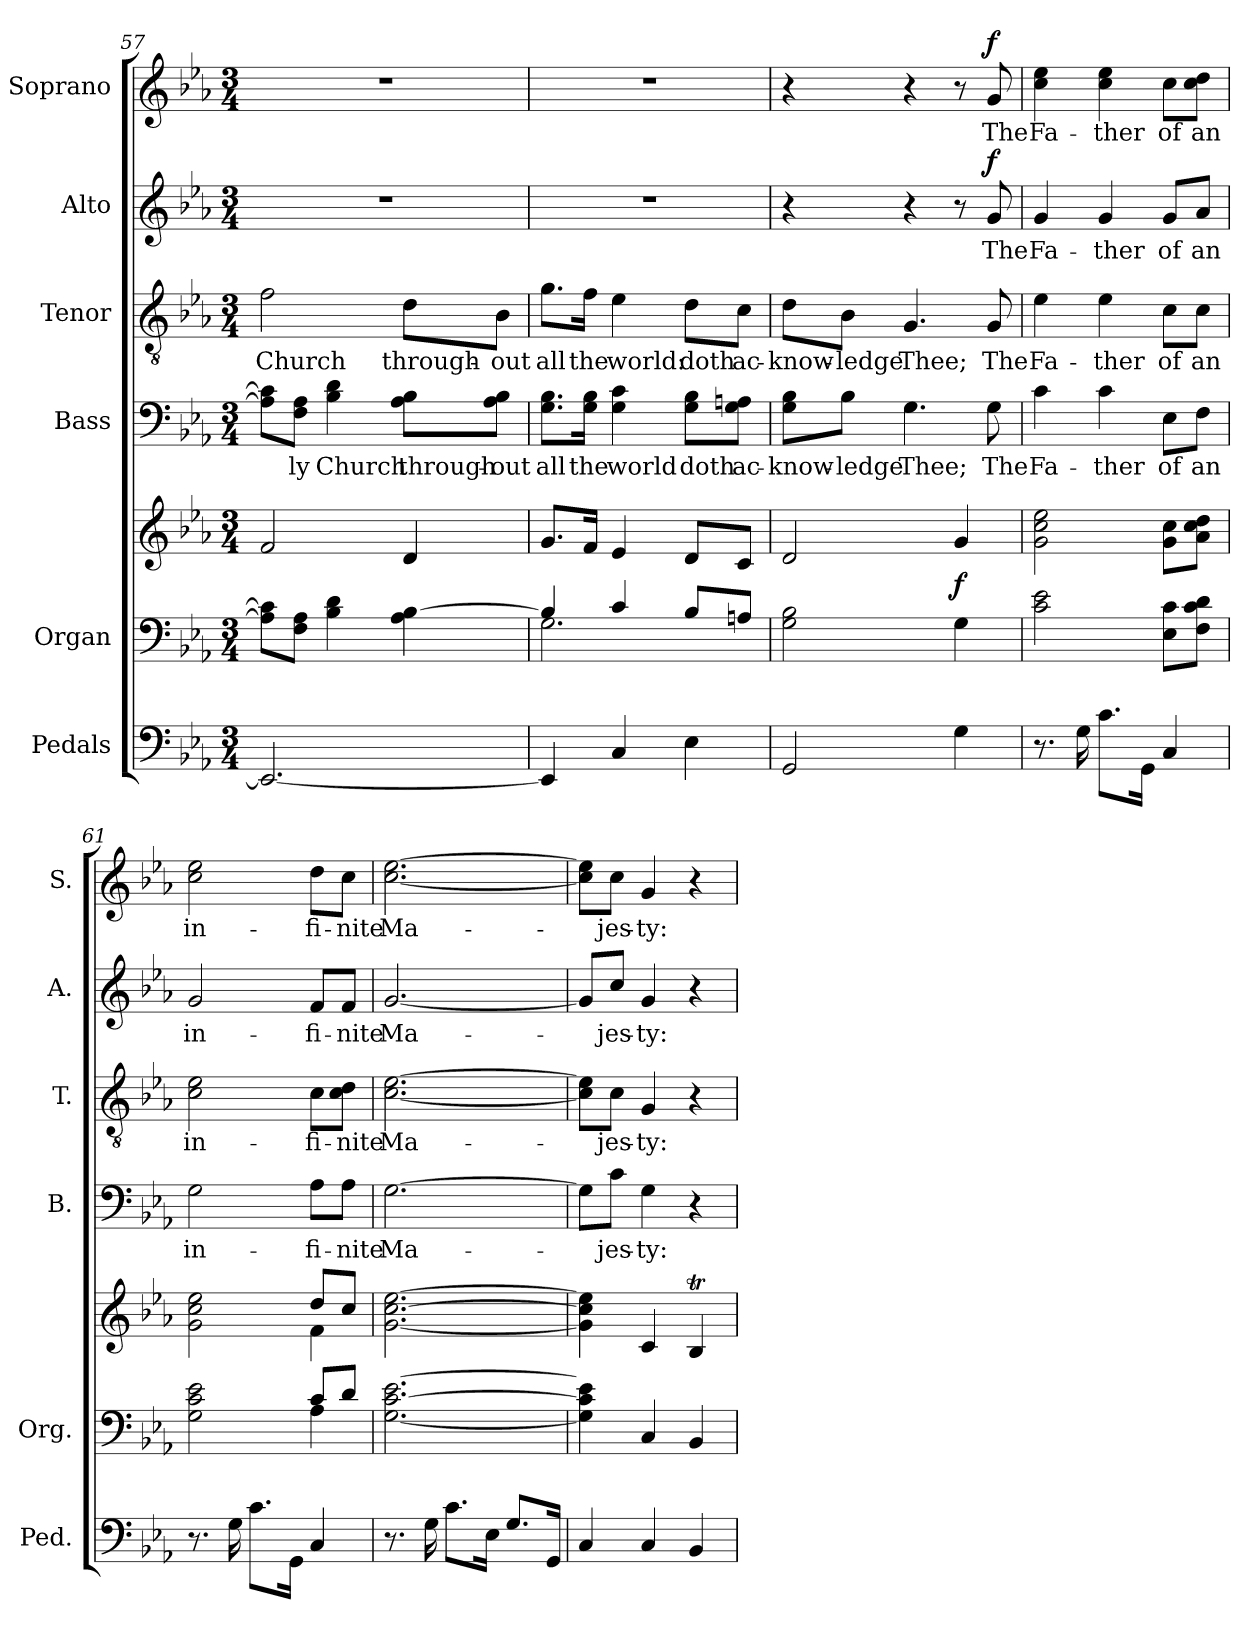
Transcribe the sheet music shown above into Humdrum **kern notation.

**kern	**kern	**kern	**dynam	**kern	**text	**kern	**text	**kern	**text	**dynam	**kern	**text	**dynam
*part6	*part5	*part5	*part5	*part4	*part4	*part3	*part3	*part2	*part2	*part2	*part1	*part1	*part1
*staff7	*staff6	*staff5	*staff5/6	*staff4	*staff4	*staff3	*staff3	*staff2	*staff2	*staff2	*staff1	*staff1	*staff1
*I"Pedals	*I"Organ	*	*	*I"Bass	*	*I"Tenor	*	*I"Alto	*	*	*I"Soprano	*	*
*I'Ped.	*I'Org.	*	*	*I'B.	*	*I'T.	*	*I'A.	*	*	*I'S.	*	*
*clefF4	*clefF4	*clefG2	*	*clefF4	*	*clefGv2	*	*clefG2	*	*	*clefG2	*	*
*	*	*	*	*	*	*ITrd7c12	*	*	*	*	*	*	*
*k[b-e-a-]	*k[b-e-a-]	*k[b-e-a-]	*	*k[b-e-a-]	*	*k[b-e-a-]	*	*k[b-e-a-]	*	*	*k[b-e-a-]	*	*
*E-:	*E-:	*E-:	*	*E-:	*	*E-:	*	*E-:	*	*	*E-:	*	*
*M3/4	*M3/4	*M3/4	*	*M3/4	*	*M3/4	*	*M3/4	*	*	*M3/4	*	*
=57	=57	=57	=57	=57	=57	=57	=57	=57	=57	=57	=57	=57	=57
!	!	!	!	!	!	!	!LO:LY:b:color=#000000	!LO:N:vis=1	!	!	!LO:N:vis=1	!	!
2.EE-i/_	8A-i\] 8ci]L	2fi/	.	8A-i\] 8ci]L	.	2Fi\	Church	2.r	.	.	2.r	.	.
!	!	!	!	!	!LO:LY:b:color=#000000	!	!	!	!	!	!	!	!
.	8Fi\ 8A-iJ	.	.	8Fi\ 8A-iJ	-ly	.	.	.	.	.	.	.	.
!	!	!	!	!	!LO:LY:b:color=#000000	!	!	!	!	!	!	!	!
.	4B-i\ 4di	.	.	4B-i\ 4di	Church	.	.	.	.	.	.	.	.
!	!	!	!	!	!LO:LY:b:color=#000000	!	!	!	!	!	!	!	!
!	!	!	!	!	!	!	!LO:LY:b:color=#000000	!	!	!	!	!	!
.	4A-i\ [4B-i	4di/	.	8A-i\ 8B-iL	through-	8Di\L	through-	.	.	.	.	.	.
!	!	!	!	!	!LO:LY:b:color=#000000	!	!	!	!	!	!	!	!
!	!	!	!	!	!	!	!LO:LY:b:color=#000000	!	!	!	!	!	!
.	.	.	.	8A-i\ 8B-iJ	-out	8BB-i\J	-out	.	.	.	.	.	.
=58	=58	=58	=58	=58	=58	=58	=58	=58	=58	=58	=58	=58	=58
*	*^	*	*	*	*	*	*	*	*	*	*	*	*
!	!	!	!	!	!	!LO:LY:b:color=#000000	!	!	!	!	!	!	!	!
!	!	!	!	!	!	!	!	!LO:LY:b:color=#000000	!LO:N:vis=1	!	!	!LO:N:vis=1	!	!
4EE-i/]	4B-i/]	2.Gi\	8.gi/L	.	8.Gi\ 8.B-iL	all	8.Gi\L	all	2.r	.	.	2.r	.	.
!	!	!	!	!	!	!LO:LY:b:color=#000000	!	!	!	!	!	!	!	!
!	!	!	!	!	!	!	!	!LO:LY:b:color=#000000	!	!	!	!	!	!
.	.	.	16fi/Jk	.	16Gi\ 16B-iJk	the	16Fi\Jk	the	.	.	.	.	.	.
!	!	!	!	!	!	!LO:LY:b:color=#000000	!	!	!	!	!	!	!	!
!	!	!	!	!	!	!	!	!LO:LY:b:color=#000000	!	!	!	!	!	!
4Ci/	4ci/	.	4e-i/	.	4Gi\ 4ci	world	4E-i\	world:	.	.	.	.	.	.
!	!	!	!	!	!	!LO:LY:b:color=#000000	!	!	!	!	!	!	!	!
!	!	!	!	!	!	!	!	!LO:LY:b:color=#000000	!	!	!	!	!	!
4E-i\	8B-i/L	.	8di/L	.	8Gi\ 8B-iL	doth	8Di\L	doth	.	.	.	.	.	.
!	!	!	!	!	!	!LO:LY:b:color=#000000	!	!	!	!	!	!	!	!
!	!	!	!	!	!	!	!	!LO:LY:b:color=#000000	!	!	!	!	!	!
.	8Ani/J	.	8ci/J	.	8Gi\ 8AniJ	ac-	8Ci\J	ac-	.	.	.	.	.	.
*	*v	*v	*	*	*	*	*	*	*	*	*	*	*	*
!!LO:LB:g=z
=59	=59	=59	=59	=59	=59	=59	=59	=59	=59	=59	=59	=59	=59
!	!	!	!	!	!LO:LY:b:color=#000000	!	!	!	!	!	!	!	!
!	!	!	!	!	!	!	!LO:LY:b:color=#000000	!	!	!	!	!	!
2GGi/	2Gi\ 2B-i	2di/	.	8Gi\ 8B-iL	-know-	8Di\L	-know-	4r	.	.	4r	.	.
!	!	!	!	!	!LO:LY:b:color=#000000	!	!	!	!	!	!	!	!
!	!	!	!	!	!	!	!LO:LY:b:color=#000000	!	!	!	!	!	!
.	.	.	.	8B-i\J	-ledge	8BB-i\J	-ledge	.	.	.	.	.	.
!	!	!	!	!	!LO:LY:b:color=#000000	!	!	!	!	!	!	!	!
!	!	!	!	!	!	!	!LO:LY:b:color=#000000	!	!	!	!	!	!
.	.	.	.	4.Gi\	Thee;	4.GGi/	Thee;	4r	.	.	4r	.	.
4Gi\	4Gi\	4gi/	f	.	.	.	.	8r	.	.	8r	.	.
!	!	!	!	!	!LO:LY:b:color=#000000	!	!	!	!	!	!	!	!
!	!	!	!	!	!	!	!LO:LY:b:color=#000000	!	!	!	!	!	!
!	!	!	!	!	!	!	!	!	!LO:LY:b:color=#000000	!	!	!	!
!	!	!	!	!	!	!	!	!	!	!	!	!LO:LY:b:color=#000000	!
.	.	.	.	8Gi\	The	8GGi/	The	8gi/	The	f	8gi/	The	f
=60	=60	=60	=60	=60	=60	=60	=60	=60	=60	=60	=60	=60	=60
!	!	!	!	!	!LO:LY:b:color=#000000	!	!	!	!	!	!	!	!
!	!	!	!	!	!	!	!LO:LY:b:color=#000000	!	!	!	!	!	!
!	!	!	!	!	!	!	!	!	!LO:LY:b:color=#000000	!	!	!	!
!	!	!	!	!	!	!	!	!	!	!	!	!LO:LY:b:color=#000000	!
8.r	2ci\ 2e-i	2gi\ 2cci 2ee-i	.	4ci\	Fa-	4E-i\	Fa-	4gi/	Fa-	.	4cci\ 4ee-i	Fa-	.
16Gi\	.	.	.	.	.	.	.	.	.	.	.	.	.
!	!	!	!	!	!LO:LY:b:color=#000000	!	!	!	!	!	!	!	!
!	!	!	!	!	!	!	!LO:LY:b:color=#000000	!	!	!	!	!	!
!	!	!	!	!	!	!	!	!	!LO:LY:b:color=#000000	!	!	!	!
!	!	!	!	!	!	!	!	!	!	!	!	!LO:LY:b:color=#000000	!
8.ci\L	.	.	.	4ci\	-ther	4E-i\	-ther	4gi/	-ther	.	4cci\ 4ee-i	-ther	.
16GGi\Jk	.	.	.	.	.	.	.	.	.	.	.	.	.
!	!	!	!	!	!LO:LY:b:color=#000000	!	!	!	!	!	!	!	!
!	!	!	!	!	!	!	!LO:LY:b:color=#000000	!	!	!	!	!	!
!	!	!	!	!	!	!	!	!	!LO:LY:b:color=#000000	!	!	!	!
!	!	!	!	!	!	!	!	!	!	!	!	!LO:LY:b:color=#000000	!
4Ci/	8E-i\ 8ciL	8gi\ 8cciL	.	8E-i\L	of	8Ci\L	of	8gi/L	of	.	8cci\L	of	.
!	!	!	!	!	!LO:LY:b:color=#000000	!	!	!	!	!	!	!	!
!	!	!	!	!	!	!	!LO:LY:b:color=#000000	!	!	!	!	!	!
!	!	!	!	!	!	!	!	!	!LO:LY:b:color=#000000	!	!	!	!
!	!	!	!	!	!	!	!	!	!	!	!	!LO:LY:b:color=#000000	!
.	8Fi\ 8ci 8diJ	8a-i\ 8cci 8ddiJ	.	8Fi\J	an	8Ci\J	an	8a-i/J	an	.	8cci\ 8ddiJ	an	.
=61	=61	=61	=61	=61	=61	=61	=61	=61	=61	=61	=61	=61	=61
*	*^	*^	*	*	*	*	*	*	*	*	*	*	*
!	!	!	!	!	!	!	!LO:LY:b:color=#000000	!	!	!	!	!	!	!	!
!	!	!	!	!	!	!	!	!	!LO:LY:b:color=#000000	!	!	!	!	!	!
!	!	!	!	!	!	!	!	!	!	!	!LO:LY:b:color=#000000	!	!	!	!
!	!	!	!	!	!	!	!	!	!	!	!	!	!	!LO:LY:b:color=#000000	!
8.r	2Gi\ 2ci 2e-i	2ryy	2gi\ 2cci 2ee-i	2ryy	.	2Gi\	in-	2Ci\ 2E-i	in-	2gi/	in-	.	2cci\ 2ee-i	in-	.
16Gi\	.	.	.	.	.	.	.	.	.	.	.	.	.	.	.
8.ci\L	.	.	.	.	.	.	.	.	.	.	.	.	.	.	.
16GGi\Jk	.	.	.	.	.	.	.	.	.	.	.	.	.	.	.
!	!	!	!	!	!	!	!LO:LY:b:color=#000000	!	!	!	!	!	!	!	!
!	!	!	!	!	!	!	!	!	!LO:LY:b:color=#000000	!	!	!	!	!	!
!	!	!	!	!	!	!	!	!	!	!	!LO:LY:b:color=#000000	!	!	!	!
!	!	!	!	!	!	!	!	!	!	!	!	!	!	!LO:LY:b:color=#000000	!
4Ci/	8ci/L	4A-i\	8ddi/L	4fi\	.	8A-i\L	-fi-	8Ci\L	-fi-	8fi/L	-fi-	.	8ddi\L	-fi-	.
!	!	!	!	!	!	!	!LO:LY:b:color=#000000	!	!	!	!	!	!	!	!
!	!	!	!	!	!	!	!	!	!LO:LY:b:color=#000000	!	!	!	!	!	!
!	!	!	!	!	!	!	!	!	!	!	!LO:LY:b:color=#000000	!	!	!	!
!	!	!	!	!	!	!	!	!	!	!	!	!	!	!LO:LY:b:color=#000000	!
.	8di/J	.	8cci/J	.	.	8A-i\J	-nite	8Ci\ 8DiJ	-nite	8fi/J	-nite	.	8cci\J	-nite	.
*	*v	*v	*	*	*	*	*	*	*	*	*	*	*	*	*
*	*	*v	*v	*	*	*	*	*	*	*	*	*	*	*
=62	=62	=62	=62	=62	=62	=62	=62	=62	=62	=62	=62	=62	=62
!	!	!	!	!	!LO:LY:b:color=#000000	!	!	!	!	!	!	!	!
!	!	!	!	!	!	!	!LO:LY:b:color=#000000	!	!	!	!	!	!
!	!	!	!	!	!	!	!	!	!LO:LY:b:color=#000000	!	!	!	!
!	!	!	!	!	!	!	!	!	!	!	!	!LO:LY:b:color=#000000	!
8.r	[2.Gi\ [2.ci [2.e-i	[2.gi\ [2.cci [2.ee-i	.	[2.Gi\	Ma-	[2.Ci\ [2.E-i	Ma-	[2.gi/	Ma-	.	[2.cci\ [2.ee-i	Ma-	.
16Gi\	.	.	.	.	.	.	.	.	.	.	.	.	.
8.ci\L	.	.	.	.	.	.	.	.	.	.	.	.	.
16E-i\Jk	.	.	.	.	.	.	.	.	.	.	.	.	.
8.Gi/L	.	.	.	.	.	.	.	.	.	.	.	.	.
16GGi/Jk	.	.	.	.	.	.	.	.	.	.	.	.	.
=63	=63	=63	=63	=63	=63	=63	=63	=63	=63	=63	=63	=63	=63
4Ci/	4Gi\] 4ci] 4e-i]	4gi\] 4cci] 4ee-i]	.	8Gi\L]	.	8Ci\] 8E-i]L	.	8gi/L]	.	.	8cci\] 8ee-i]L	.	.
!	!	!	!	!	!LO:LY:b:color=#000000	!	!	!	!	!	!	!	!
!	!	!	!	!	!	!	!LO:LY:b:color=#000000	!	!	!	!	!	!
!	!	!	!	!	!	!	!	!	!LO:LY:b:color=#000000	!	!	!	!
!	!	!	!	!	!	!	!	!	!	!	!	!LO:LY:b:color=#000000	!
.	.	.	.	8ci\J	-jes-	8Ci\J	-jes-	8cci/J	-jes-	.	8cci\J	-jes-	.
!	!	!	!	!	!LO:LY:b:color=#000000	!	!	!	!	!	!	!	!
!	!	!	!	!	!	!	!LO:LY:b:color=#000000	!	!	!	!	!	!
!	!	!	!	!	!	!	!	!	!LO:LY:b:color=#000000	!	!	!	!
!	!	!	!	!	!	!	!	!	!	!	!	!LO:LY:b:color=#000000	!
4Ci/	4Ci/	4ci/	.	4Gi\	-ty:	4GGi/	-ty:	4gi/	-ty:	.	4gi/	-ty:	.
4BB-i/	4BB-i/	4B-Ti/	.	4r	.	4r	.	4r	.	.	4r	.	.
=	=	=	=	=	=	=	=	=	=	=	=	=	=
*-	*-	*-	*-	*-	*-	*-	*-	*-	*-	*-	*-	*-	*-
